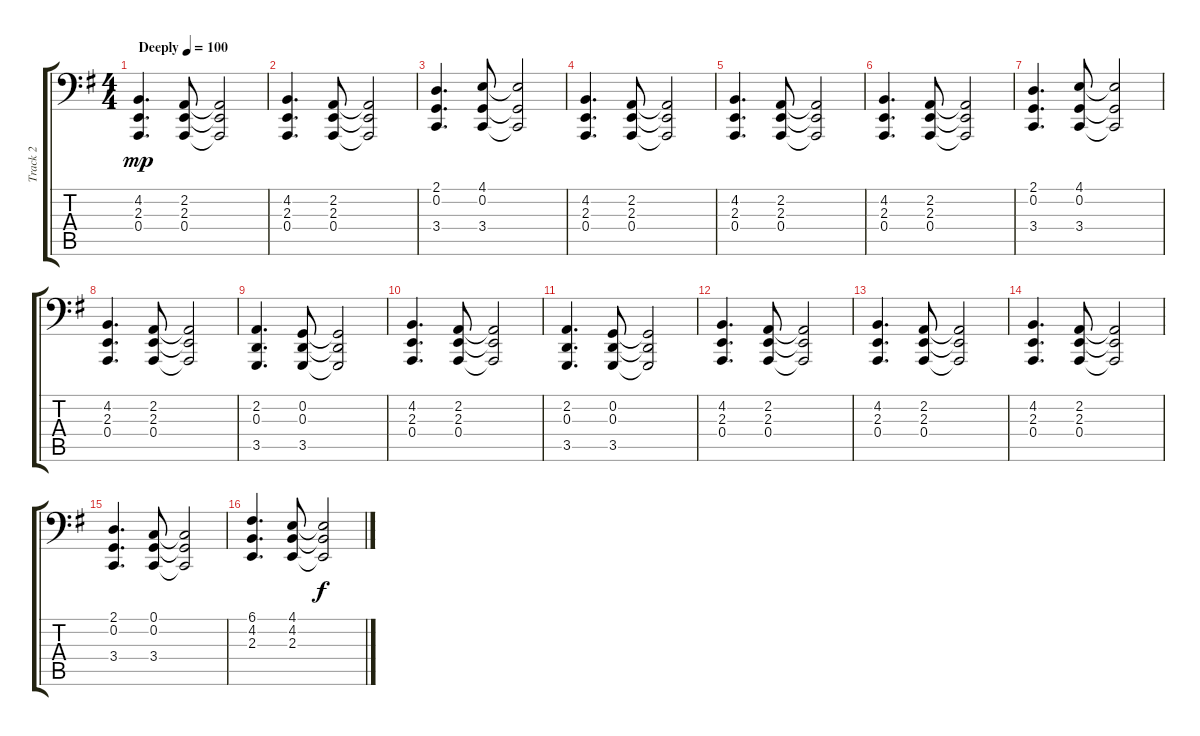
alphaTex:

\track ("Track 2" "Track 2") {instrument brightacousticpiano}
\staff {score tabs}
\tuning (C3 G2 D2 A1 E1 B0) {hide}
\ts (4 4)
\tempo (100 "Deeply")
\clef f4
\ks g
(4.2 2.3 0.4).4{d dy mp instrument brightacousticpiano} (2.2 2.3 0.4).8 (2.2{t} 2.3{t} 0.4{t}).2 |
(4.2 2.3 0.4).4{d} (2.2 2.3 0.4).8 (2.2{t} 2.3{t} 0.4{t}).2 |
(2.1 0.2 3.4).4{d} (4.1 0.2 3.4).8 (4.1{t} 0.2{t} 3.4{t}).2 |
(4.2 2.3 0.4).4{d} (2.2 2.3 0.4).8 (2.2{t} 2.3{t} 0.4{t}).2 |
(4.2 2.3 0.4).4{d} (2.2 2.3 0.4).8 (2.2{t} 2.3{t} 0.4{t}).2 |
(4.2 2.3 0.4).4{d} (2.2 2.3 0.4).8 (2.2{t} 2.3{t} 0.4{t}).2 |
(2.1 0.2 3.4).4{d} (4.1 0.2 3.4).8 (4.1{t} 0.2{t} 3.4{t}).2 |
(4.2 2.3 0.4).4{d} (2.2 2.3 0.4).8 (2.2{t} 2.3{t} 0.4{t}).2 |
(2.2 0.3 3.5).4{d} (0.2 0.3 3.5).8{beam Up} (0.2{t} 0.3{t} 3.5{t}).2{beam Up} |
(4.2 2.3 0.4).4{d} (2.2 2.3 0.4).8 (2.2{t} 2.3{t} 0.4{t}).2 |
(2.2 0.3 3.5).4{d} (0.2 0.3 3.5).8{beam Up} (0.2{t} 0.3{t} 3.5{t}).2{beam Up} |
(4.2 2.3 0.4).4{d} (2.2 2.3 0.4).8 (2.2{t} 2.3{t} 0.4{t}).2 |
(4.2 2.3 0.4).4{d} (2.2 2.3 0.4).8 (2.2{t} 2.3{t} 0.4{t}).2 |
(4.2 2.3 0.4).4{d} (2.2 2.3 0.4).8 (2.2{t} 2.3{t} 0.4{t}).2 |
(2.1 0.2 3.4).4{d} (0.1 0.2 3.4).8 (0.1{t} 0.2{t} 3.4{t}).2 |
(6.1 4.2 2.3).4{d} (4.1 4.2 2.3).8 (4.1{t} 4.2{t} 2.3{t}).2{dy f}
